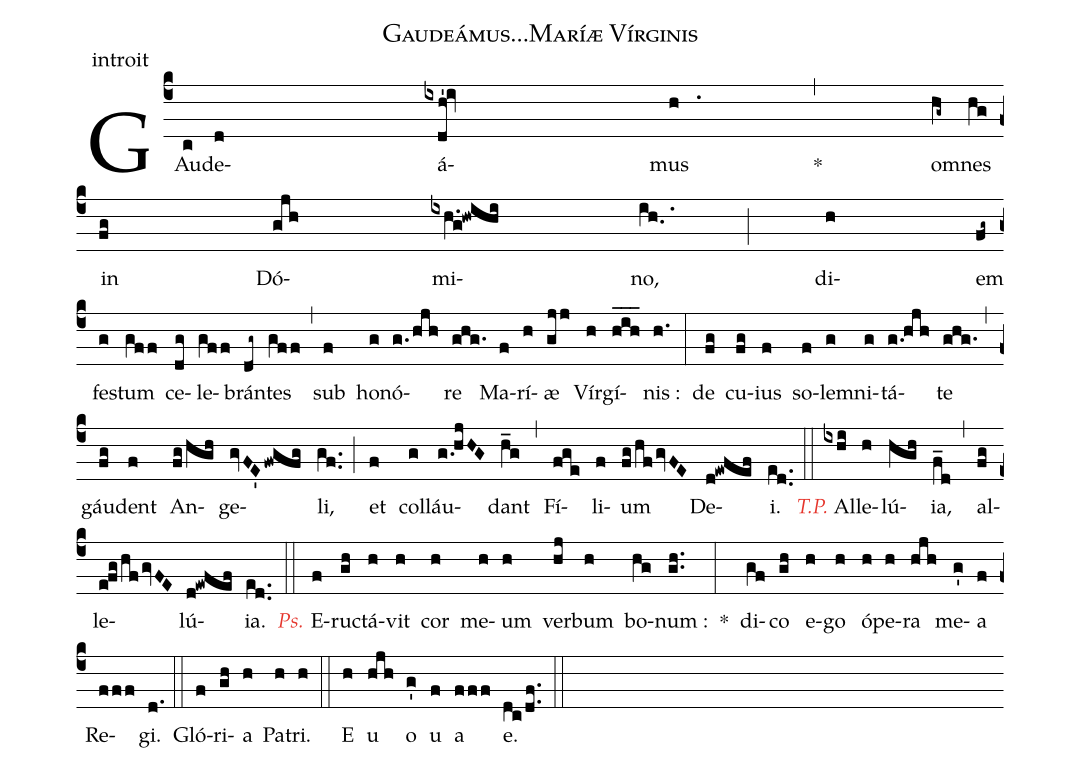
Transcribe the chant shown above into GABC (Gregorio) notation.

name:Gaudeámus...Maríæ Vírginis;
office-part:introit;
%%
(c4) GAu(c)<nlba>de(d)á(ixdh'!iv)mus(h.) *(,)
o(hg~)</nlba>mnes(hgz) <nlba>in(fg) Dó(gjh)mi(ixh.g!hwihi)no,(ih..) (;)
di(h)</nlba>em(fg~z) fe(g)stum(gff) ce(dg)le(gff)brán(dg~)tes(gff) (,) sub(f) ho(g)nó(g.!/hjh)re(ghg.) Ma(f)rí(h)æ(gjj) Vír(h)gí(hih___)nis :(h.) (:)
de(fg) cu(fg)ius(f) so(f)le(g)mni(g)tá(g.!hjh)te(ghg.) (,)
gáu(fg)dent(f) An(fg!/hgh)ge(gvFE'fwgfg)li,(gf..) (;)
et(f) col(g)láu(g.!hjHG)dant(h_g) (,)
Fí(fge)li(f)um(fg!/hf!/gvFE) De(d!ewfef)i.(ed..) (::)

<i><c>T.P.</c></i> Al(ixhi)le(h)lú(hgh)ia,(f_d) (,)
al(fg)le(e!fg!/hfgvFE)lú(d!ewfef)ia.(ed..) (::)

<i><c>Ps.</c></i> E(f)ru(gh)ctá(h)vit(h) cor(h) me(h)um(h) ver(hj)bum(h) bo(hg)num :(gh..) *(:)
di(gf)co(gh) e(h)go(h) ó(h)pe(h)ra(hjh) me(g')a(f) Re(fff)gi.(d.) (::)

Gló(f)ri(gh)a(h) Pa(h)tri.(h) (::)
<eu>E(h) u(hjh) o(g') u(f) a(fff) </eu>e.(dc!/df..) (::)
